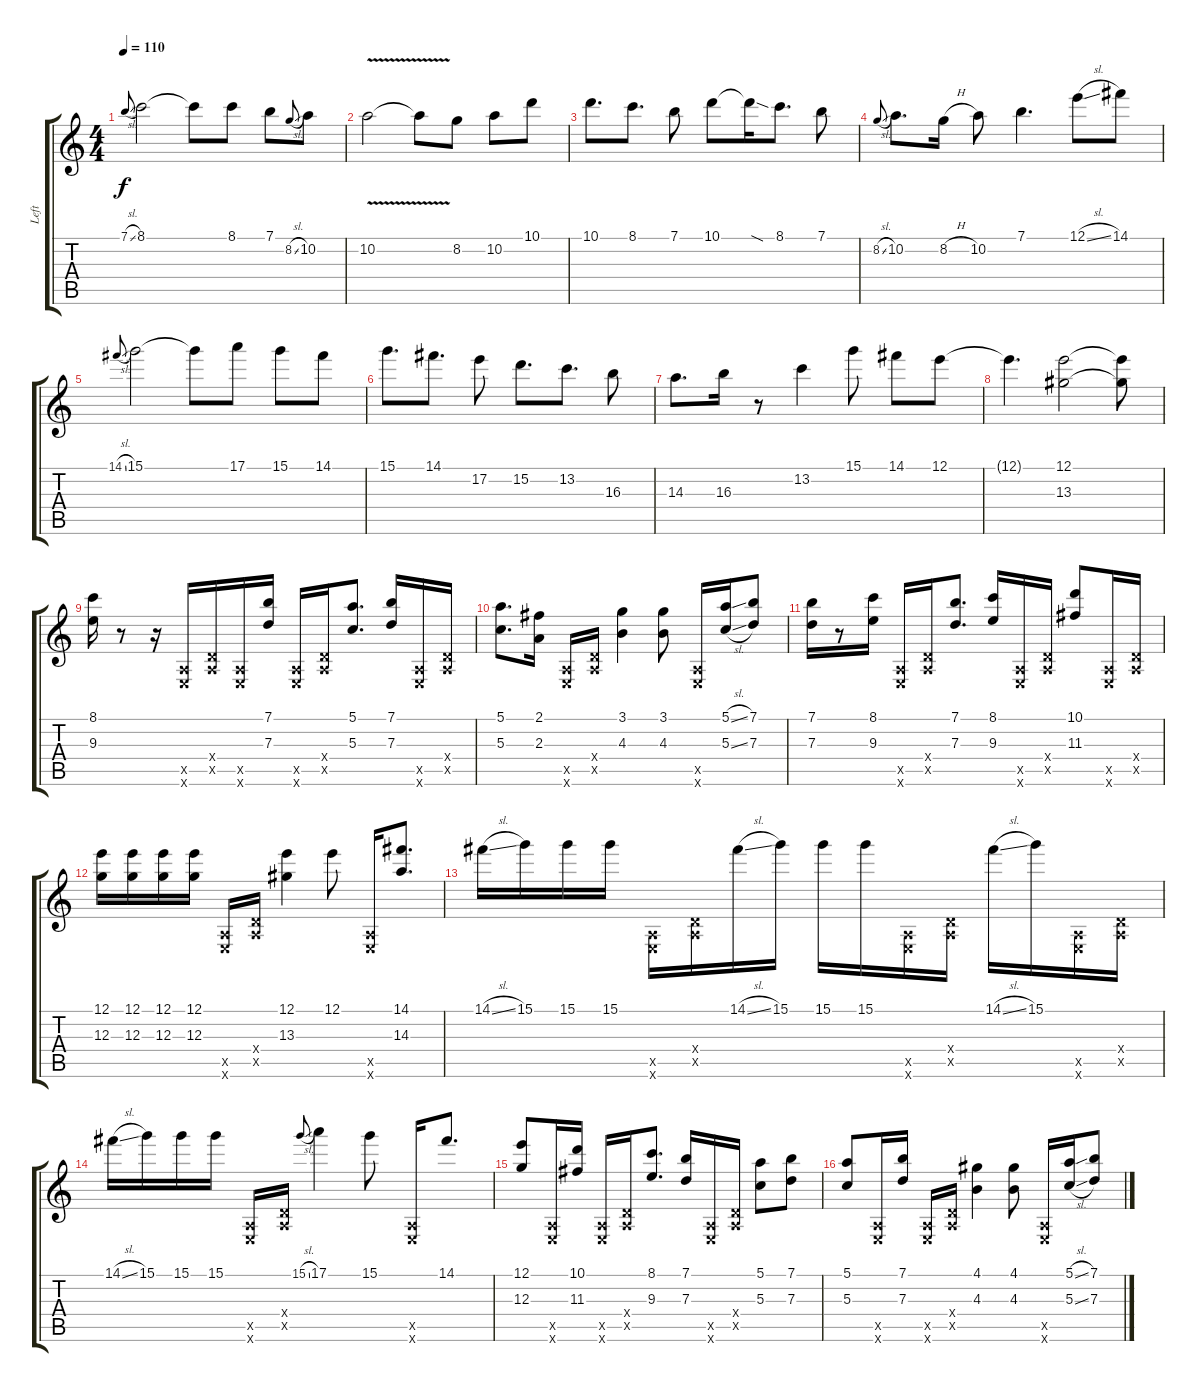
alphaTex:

\track ("Left" "Left") {instrument acousticguitarsteel}
\staff {score tabs}
\tuning (E4 B3 G3 D3 A2 E2) {hide}
\ts (4 4)
\tempo 110
\clef g2
\ks c
7.1{sl}.8{gr onbeat dy f} 8.1.2 8.1{t}.8 8.1.8 7.1.8 8.2{sl}.8{gr onbeat} 10.2.8 |
10.2{v}.2 10.2{t}.8 8.2.8 10.2.8 10.1.8 |
10.1.8{d} 8.1.8{d} 7.1.8 10.1.8 10.1{sod t}.16 8.1.8{d} 7.1.8 |
8.2{sl}.8{gr onbeat} 10.2.8{d} 8.2{h}.16 10.2.8 7.1.4{d} 12.1{sl}.8 14.1.8 |
14.1{sl}.8{gr onbeat} 15.1.2 15.1{t}.8 17.1.8 15.1.8 14.1.8 |
15.1.8{d} 14.1.8{d} 17.2.8 15.2.8{d} 13.2.8{d} 16.3.8 |
14.3.8{d} 16.3.16 r.8 13.2.4 15.1.8 14.1.8 12.1.8 |
12.1{t}.4{d} (12.1 13.3).2 (12.1{t} 13.3{t}).8 |
(8.1 9.3).16 r.8 r.16 (0.5{x} 0.6{x}).16 (0.4{x} 0.5{x}).16 (0.5{x} 0.6{x}).16 (7.1 7.3).16 (0.5{x} 0.6{x}).16 (0.4{x} 0.5{x}).16 (5.1 5.3).8{d} (7.1 7.3).16 (0.5{x} 0.6{x}).16 (0.4{x} 0.5{x}).16 |
(5.1 5.3).8{d} (2.1 2.3).16 (0.5{x} 0.6{x}).16 (0.4{x} 0.5{x}).16 (3.1 4.3).4 (3.1 4.3).8 (0.5{x} 0.6{x}).16 (5.1{sl} 5.3{sl}).16 (7.1 7.3).8 |
(7.1 7.3).16 r.8 (8.1 9.3).16 (0.5{x} 0.6{x}).16 (0.4{x} 0.5{x}).16 (7.1 7.3).8{d} (8.1 9.3).16 (0.5{x} 0.6{x}).16 (0.4{x} 0.5{x}).16 (10.1 11.3).8 (0.5{x} 0.6{x}).16 (0.4{x} 0.5{x}).16 |
(12.1 12.3).16 (12.1 12.3).16 (12.1 12.3).16 (12.1 12.3).16 (0.5{x} 0.6{x}).16 (0.4{x} 0.5{x}).16 (12.1 13.3).4 12.1.8 (0.5{x} 0.6{x}).16 (14.1 14.3).8{d} |
14.1{sl}.16 15.1.16 15.1.16 15.1.16 (0.5{x} 0.6{x}).16 (0.4{x} 0.5{x}).16 14.1{sl}.16 15.1.16 15.1.16 15.1.16 (0.5{x} 0.6{x}).16 (0.4{x} 0.5{x}).16 14.1{sl}.16 15.1.16 (0.5{x} 0.6{x}).16 (0.4{x} 0.5{x}).16 |
14.1{sl}.16 15.1.16 15.1.16 15.1.16 (0.5{x} 0.6{x}).16 (0.4{x} 0.5{x}).16 15.1{sl}.8{gr onbeat} 17.1.4 15.1.8 (0.5{x} 0.6{x}).16 14.1.8{d} |
(12.1 12.3).8 (0.5{x} 0.6{x}).16 (10.1 11.3).16 (0.5{x} 0.6{x}).16 (0.4{x} 0.5{x}).16 (8.1 9.3).8{d} (7.1 7.3).16 (0.5{x} 0.6{x}).16 (0.4{x} 0.5{x}).16 (5.1 5.3).8 (7.1 7.3).8 |
(5.1 5.3).8 (0.5{x} 0.6{x}).16 (7.1 7.3).16 (0.5{x} 0.6{x}).16 (0.4{x} 0.5{x}).16 (4.1 4.3).4 (4.1 4.3).8 (0.5{x} 0.6{x}).16 (5.1{sl} 5.3{sl}).16 (7.1 7.3).8
